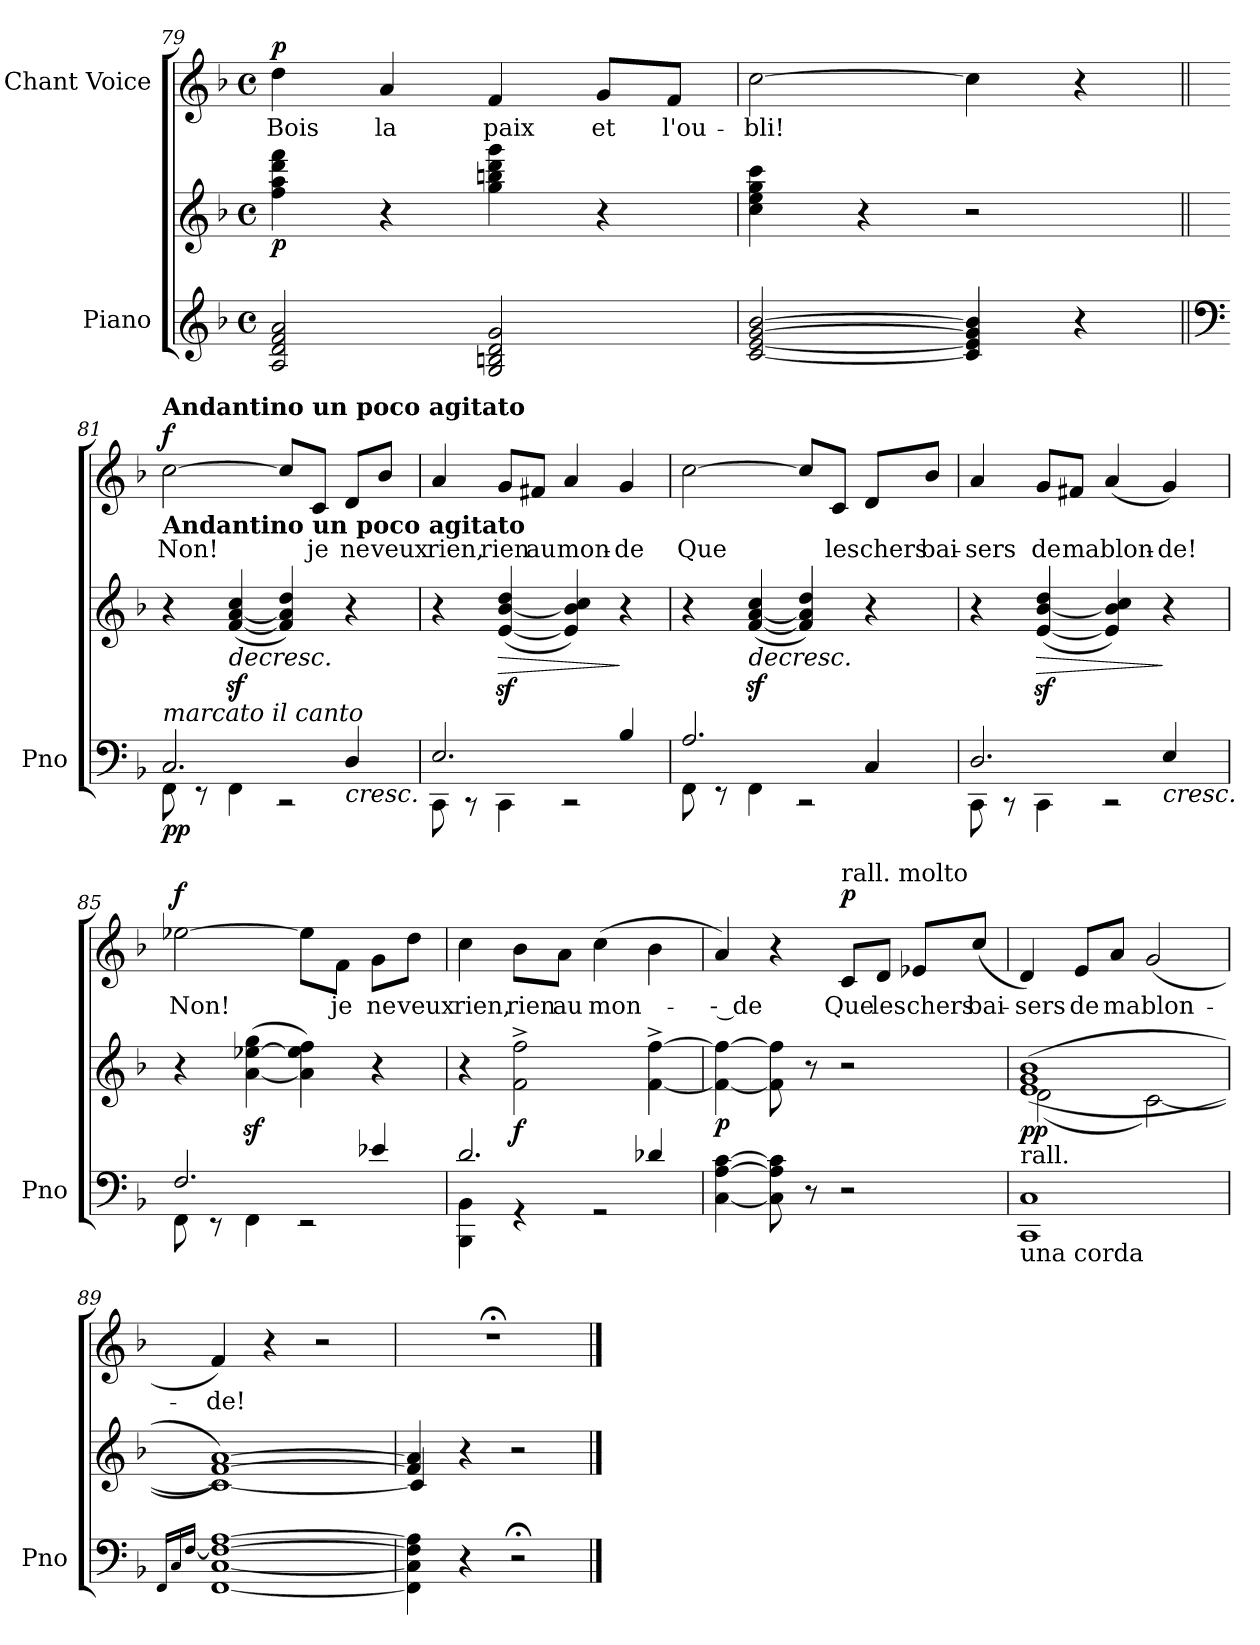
**kern	**kern	**dynam	**kern	**text	**dynam
*part2	*part2	*part2	*part1	*part1	*part1
*staff3	*staff2	*staff2/3	*staff1	*staff1	*staff1
*I"Piano	*	*	*I"Chant Voice	*	*
*I'Pno	*	*	*	*	*
*clefG2	*clefG2	*	*clefG2	*	*
*k[b-]	*k[b-]	*	*k[b-]	*	*
*M4/4	*M4/4	*	*M4/4	*	*
*met(c)	*met(c)	*	*met(c)	*	*
=79	=79	=79	=79	=79	=79
!	!	!LO:DY:b	!	!	!LO:DY:a
2A/ 2d/ 2f/ 2a/	4ff\ 4aa\ 4ddd\ 4fff\	p	4dd\	Bois	p
.	4r	.	4a/	la	.
2G/ 2Bn/ 2d/ 2g/	4gg\ 4bbn\ 4ddd\ 4ggg\	.	4f/	paix	.
.	4r	.	8g/L	et	.
.	.	.	8f/J	l'ou-	.
=80	=80	=80	=80	=80	=80
[2c/ [2e/ [>2g/ [2b-/	4cc\ 4ee\ 4gg\ 4ccc\	.	[2cc\	-bli!	.
.	4r	.	.	.	.
4c/] 4e/] 4g/] 4b-/]	2r	.	4cc\]	.	.
4r	.	.	4r	.	.
=81||	=81||	=81||	=81||	=81||	=81||
*clefF4	*	*	*	*	*
*^	*	*	*	*	*
!	!	!	!	!LO:TX:a:B:t=Andantino un poco agitato	!	!
!	!	!	!	!LO:TX:b:B:t=Andantino un poco agitato	!	!
!LO:TX:i:t=marcato il canto	!	!	!	!	!	!
!	!	!	!LO:DY:b=2	!	!	!LO:DY:a
2.C/	8FF\	4r	pp	[2cc\	Non!	f
.	8r	.	.	.	.	.
!	!	!	!LO:HP:b	!	!	!
.	4FF\	([4f/z< [>4a/z< 4cc/z<	>	.	.	.
.	2r	4f/] 4a/] 4dd/)	.	8cc/L]	.	.
.	.	.	.	8c/J	je	.
!	!	!	!LO:HP:b=2	!	!	!
4D/	.	4r	<	8d/L	ne	.
.	.	.	.	8b-/J	veux	.
=82	=82	=82	=82	=82	=82	=82
2.E/	8CC\	4r	.	4a/	rien,	.
.	8r	.	.	.	.	.
!	!	!	!LO:HP:b	!	!	!
.	4CC\	([4e/z< [<4b-/z< 4dd/z<	>	8g/L	rien	.
.	.	.	.	8f#X/J	au	.
.	2r	4e/] 4b-/] 4cc/)	.	4a/	mon-	.
4B-/	.	4r	] ]	4g/	-de	.
=83	=83	=83	=83	=83	=83	=83
!	!	!	!LO:DY:b=2	!	!	!
!	!	!	!LO:DY:n=1:b=2	!	!	!LO:DY:a
!	!	!	!	!	!	!LO:DY:n=1:a
2.A/	8FF\	4r	other-dynamics f	[2cc\	Que	other-dynamics f
.	8r	.	.	.	.	.
!	!	!	!LO:HP:b	!	!	!
.	4FF\	([4f/z< [<4a/z< 4cc/z<	>	.	.	.
.	2r	4f/] 4a/] 4dd/)	.	8cc/L]	.	.
.	.	.	.	8c/J	les	.
4C/	.	4r	[	8d/L	chers	.
.	.	.	.	8b-/J	bai-	.
=84	=84	=84	=84	=84	=84	=84
2.D/	8CC\	4r	.	4a/	-sers	.
.	8r	.	.	.	.	.
!	!	!	!LO:HP:b	!	!	!
.	4CC\	([4e/z< [<4b-/z< 4dd/z<	>	8g/L	de	.
.	.	.	.	8f#X/J	ma	.
.	2r	4e/] 4b-/] 4cc/)	.	(4a/	blon-	.
!	!	!	!LO:HP:b=2	!	!	!
4E/	.	4r	< ]	4g/)	-de!	.
*v	*v	*	*	*	*	*
.	.	]	.	.	.
=85	=85	=85	=85	=85	=85
*^	*	*	*	*	*
!	!	!	!LO:DY:b=2	!	!	!
!	!	!	!LO:DY:n=1:b=2	!	!	!LO:DY:a
2.F/	8FF\	4r	other-dynamics f	[2ee-X\	Non!	f
.	8r	.	.	.	.	.
.	4FF\	(>[4a\z< [<4ee-X\z< 4gg\z<	.	.	.	.
.	2r	4a\] 4ee-\] 4ff\)	.	8ee-\L]	.	.
.	.	.	.	8f\J	je	.
4e-X/	.	4r	[	8g\L	ne	.
.	.	.	.	8dd\J	veux	.
=86	=86	=86	=86	=86	=86	=86
2.d/	4BBB-\ 4BB-\	4r	.	4cc\	rien,	.
!	!	!	!LO:DY:b	!	!	!
.	4r	2f\^ 2ff\^	f	8b-\L	rien	.
.	.	.	.	8a\J	au	.
.	2r	.	.	(4cc\	mon-	.
4d-X/	.	[4f\^ [4ff\^	.	4b-\	.	.
*v	*v	*	*	*	*	*
=87	=87	=87	=87	=87	=87
!	!	!LO:DY:b	!	!	!
[4C\ [<4A\ [4c\	4f\_ 4ff\_	p	4a/)	-- de	.
8C\] 8A\] 8c\]	8f\] 8ff\]	.	4r	.	.
8r	8r	.	.	.	.
!	!	!	!LO:TX:a:t=rall. molto	!	!
!	!	!	!	!	!LO:DY:a
2r	2r	.	8c/L	Que	p
.	.	.	8d/J	les	.
.	.	.	8e-X/L	chers	.
.	.	.	(>8cc/J	bai-	.
=88	=88	=88	=88	=88	=88
*	*^	*	*	*	*
!LO:TX:b:t=una corda	!	!	!	!	!	!
!LO:TX:a:t=rall.	!	!	!	!	!	!
!	!	!	!LO:DY:b	!	!	!
1CC 1C	((1e 1g 1b-	(2d\	pp	4d/)	-sers	.
.	.	.	.	8e/L	de	.
.	.	.	.	8a/J	ma	.
.	.	[2c\)	.	(2g/	blon-	.
=89	=89	=89	=89	=89	=89	=89
16qFF/LL	.	.	.	.	.	.
16qC/	.	.	.	.	.	.
[16qF/JJ	.	.	.	.	.	.
[<1FF [1C 1F_ [>1A	[<1f [1a))	1c_	.	4f/)	-de!	.
.	.	.	.	4r	.	.
.	.	.	.	2r	.	.
=90	=90	=90	=90	=90	=90	=90
4FF\] 4C\] 4F\] 4A\]	4f/] 4a/]	4c/]	.	1r;<	.	.
4r	4r	4ryy	.	.	.	.
2r;<	2r	2r;<yy	.	.	.	.
*	*v	*v	*	*	*	*
==	==	==	==	==	==
*-	*-	*-	*-	*-	*-
